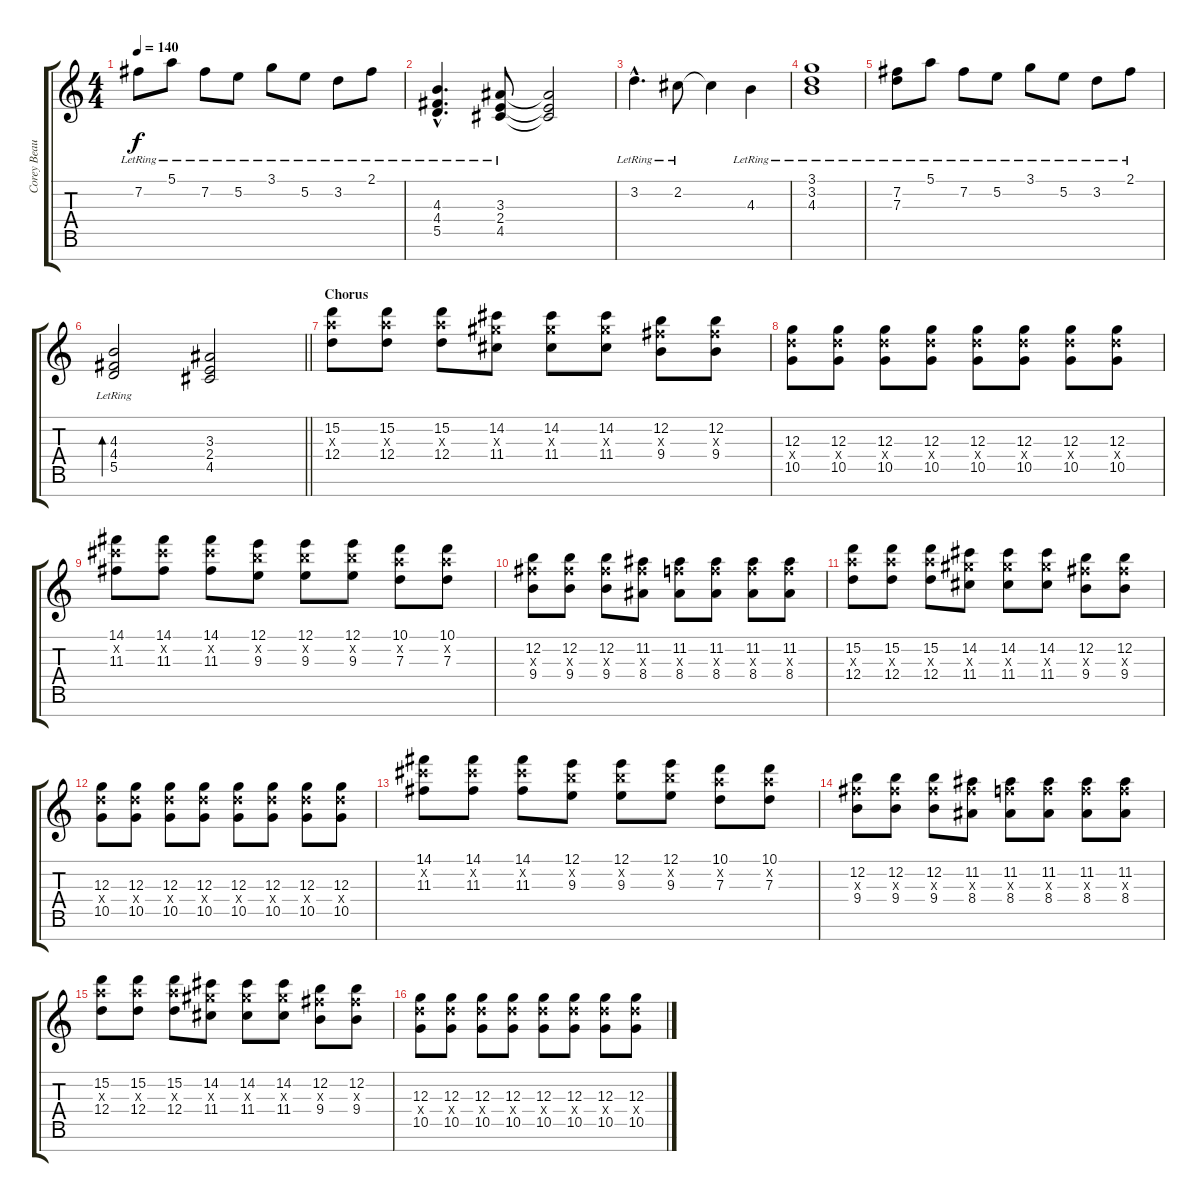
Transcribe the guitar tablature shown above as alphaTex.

\track ("Corey Beaulieu" "Corey Beau") {instrument distortionguitar}
\staff {score tabs}
\tuning (E4 B3 G3 D3 A2 E2 B1) {hide}
\ts (4 4)
\tempo 140
\clef g2
\ks c
7.2{lr}.8{dy f} 5.1{lr}.8 7.2{lr}.8 5.2{lr}.8 3.1{lr}.8 5.2{lr}.8 3.2{lr}.8 2.1{lr}.8 |
(4.3{hac lr} 4.4{hac lr} 5.5{hac lr}).4{d} (3.3{lr} 2.4{lr} 4.5{lr}).8 (3.3{t} 2.4{t} 4.5{t}).2 |
3.2{hac lr}.4{d} 2.2{lr}.8 2.2{t}.4 4.3{lr}.4 |
(3.1{lr} 3.2{lr} 4.3{lr}).1 |
(7.2{lr} 7.3{lr}).8 5.1{lr}.8 7.2{lr}.8 5.2{lr}.8 3.1{lr}.8 5.2{lr}.8 3.2{lr}.8 2.1{lr}.8 |
\barLineRight lightlight
(4.3{lr} 4.4{lr} 5.5{lr}).2{bd 30} (3.3 2.4 4.5).2 |
\section ("" "Chorus")
(15.2 14.3{x} 12.4).8{instrument distortionguitar} (15.2 14.3{x} 12.4).8 (15.2 14.3{x} 12.4).8 (14.2 13.3{x} 11.4).8 (14.2 13.3{x} 11.4).8 (14.2 13.3{x} 11.4).8 (12.2 11.3{x} 9.4).8 (12.2 11.3{x} 9.4).8 |
(12.3 12.4{x} 10.5).8 (12.3 12.4{x} 10.5).8 (12.3 12.4{x} 10.5).8 (12.3 12.4{x} 10.5).8 (12.3 12.4{x} 10.5).8 (12.3 12.4{x} 10.5).8 (12.3 12.4{x} 10.5).8 (12.3 12.4{x} 10.5).8 |
(14.1 14.2{x} 11.3).8 (14.1 14.2{x} 11.3).8 (14.1 14.2{x} 11.3).8 (12.1 12.2{x} 9.3).8 (12.1 12.2{x} 9.3).8 (12.1 12.2{x} 9.3).8 (10.1 10.2{x} 7.3).8 (10.1 10.2{x} 7.3).8 |
(12.2 11.3{x} 9.4).8 (12.2 11.3{x} 9.4).8 (12.2 11.3{x} 9.4).8 (11.2 11.3{x} 8.4).8 (11.2 10.3{x} 8.4).8 (11.2 10.3{x} 8.4).8 (11.2 10.3{x} 8.4).8 (11.2 10.3{x} 8.4).8 |
(15.2 14.3{x} 12.4).8 (15.2 14.3{x} 12.4).8 (15.2 14.3{x} 12.4).8 (14.2 13.3{x} 11.4).8 (14.2 13.3{x} 11.4).8 (14.2 13.3{x} 11.4).8 (12.2 11.3{x} 9.4).8 (12.2 11.3{x} 9.4).8 |
(12.3 12.4{x} 10.5).8 (12.3 12.4{x} 10.5).8 (12.3 12.4{x} 10.5).8 (12.3 12.4{x} 10.5).8 (12.3 12.4{x} 10.5).8 (12.3 12.4{x} 10.5).8 (12.3 12.4{x} 10.5).8 (12.3 12.4{x} 10.5).8 |
(14.1 14.2{x} 11.3).8 (14.1 14.2{x} 11.3).8 (14.1 14.2{x} 11.3).8 (12.1 12.2{x} 9.3).8 (12.1 12.2{x} 9.3).8 (12.1 12.2{x} 9.3).8 (10.1 10.2{x} 7.3).8 (10.1 10.2{x} 7.3).8 |
(12.2 11.3{x} 9.4).8 (12.2 11.3{x} 9.4).8 (12.2 11.3{x} 9.4).8 (11.2 11.3{x} 8.4).8 (11.2 10.3{x} 8.4).8 (11.2 10.3{x} 8.4).8 (11.2 10.3{x} 8.4).8 (11.2 10.3{x} 8.4).8 |
(15.2 14.3{x} 12.4).8 (15.2 14.3{x} 12.4).8 (15.2 14.3{x} 12.4).8 (14.2 13.3{x} 11.4).8 (14.2 13.3{x} 11.4).8 (14.2 13.3{x} 11.4).8 (12.2 11.3{x} 9.4).8 (12.2 11.3{x} 9.4).8 |
(12.3 12.4{x} 10.5).8 (12.3 12.4{x} 10.5).8 (12.3 12.4{x} 10.5).8 (12.3 12.4{x} 10.5).8 (12.3 12.4{x} 10.5).8 (12.3 12.4{x} 10.5).8 (12.3 12.4{x} 10.5).8 (12.3 12.4{x} 10.5).8
